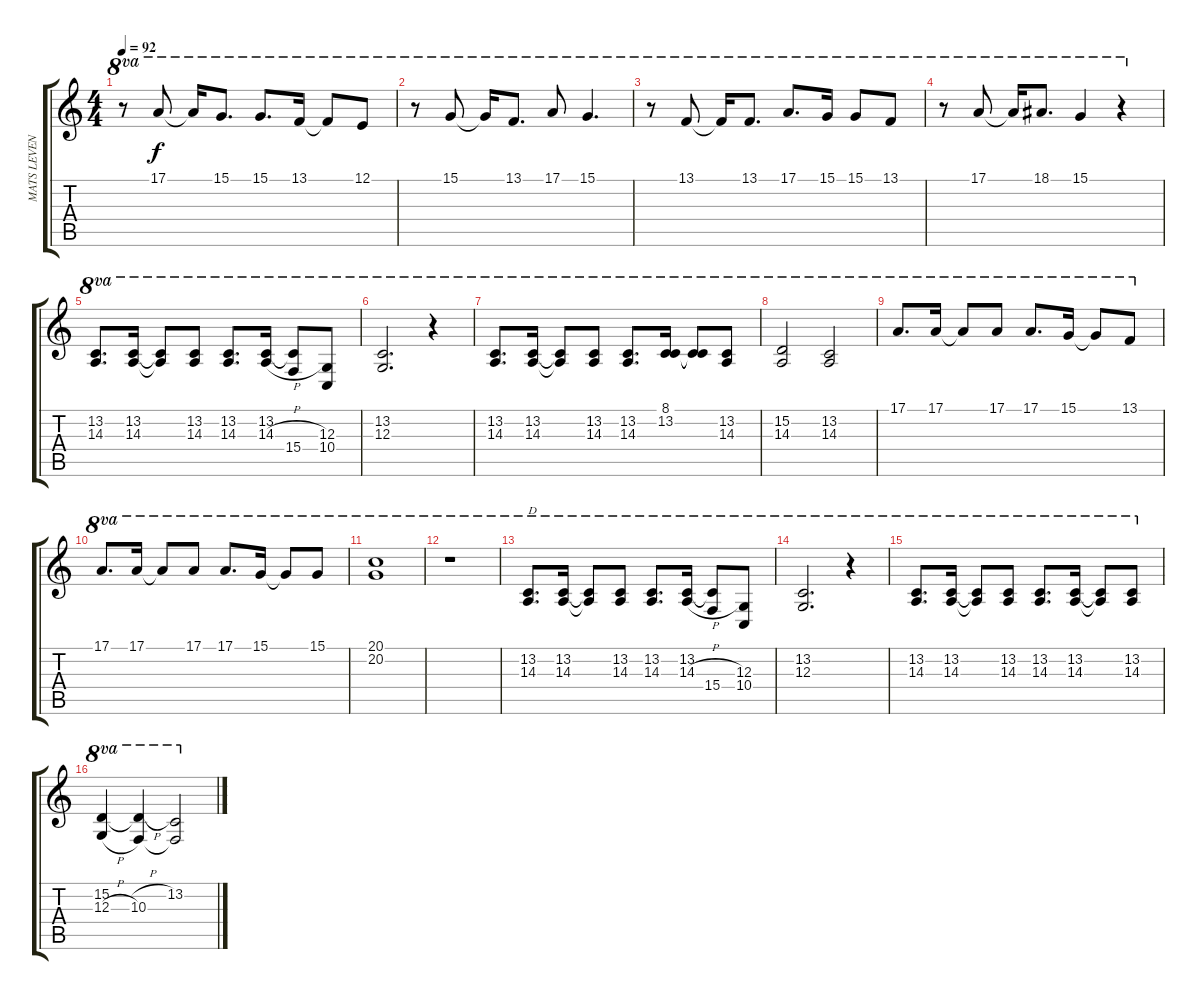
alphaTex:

\track ("MATS LEVEN" "MATS LEVEN") {instrument lead6voice}
\staff {score tabs}
\tuning (E4 B3 G3 D3 A2 E2) {hide}
\ts (4 4)
\tempo 92
\clef g2
\ks c
r.8{ot 8va dy f} 17.1.8{ot 8va} 17.1{t}.16{ot 8va} 15.1.8{d ot 8va} 15.1.8{d ot 8va} 13.1.16{ot 8va} 13.1{t}.8{ot 8va} 12.1.8{ot 8va} |
r.8{ot 8va} 15.1.8{ot 8va} 15.1{t}.16{ot 8va} 13.1.8{d ot 8va} 17.1.8{ot 8va} 15.1.4{d ot 8va} |
r.8{ot 8va} 13.1.8{ot 8va} 13.1{t}.16{ot 8va} 13.1.8{d ot 8va} 17.1.8{d ot 8va} 15.1.16{ot 8va} 15.1.8{ot 8va} 13.1.8{ot 8va} |
r.8{ot 8va} 17.1.8{ot 8va} 17.1{t}.16{ot 8va} 18.1.8{d ot 8va} 15.1.4{ot 8va} r.4{ot 8va} |
(13.2 14.3).8{d ot 8va} (13.2 14.3).16{ot 8va} (13.2{t} 14.3{t}).8{ot 8va} (13.2 14.3).8{ot 8va} (13.2 14.3).8{d ot 8va} (13.2 14.3{h}).16{ot 8va} (13.2{t} 15.4).8{ot 8va} (12.3 10.4).8{ot 8va} |
(13.2 12.3).2{d ot 8va} r.4{ot 8va} |
(13.2 14.3).8{d ot 8va} (13.2 14.3).16{ot 8va} (13.2{t} 14.3{t}).8{ot 8va} (13.2 14.3).8{ot 8va} (13.2 14.3).8{d ot 8va} (8.1 13.2).16{ot 8va} (8.1{t} 13.2{t}).8{ot 8va} (13.2 14.3).8{ot 8va} |
(15.2 14.3).2{ot 8va} (13.2 14.3).2{ot 8va} |
17.1.8{d ot 8va} 17.1.16{ot 8va} 17.1{t}.8{ot 8va} 17.1.8{ot 8va} 17.1.8{d ot 8va} 15.1.16{ot 8va} 15.1{t}.8{ot 8va} 13.1.8{ot 8va} |
17.1.8{d ot 8va} 17.1.16{ot 8va} 17.1{t}.8{ot 8va} 17.1.8{ot 8va} 17.1.8{d ot 8va} 15.1.16{ot 8va} 15.1{t}.8{ot 8va} 15.1.8{ot 8va} |
(20.1 20.2).1{ot 8va} |
r.1{ot 8va} |
(13.2 14.3).8{d ot 8va txt "D"} (13.2 14.3).16{ot 8va} (13.2{t} 14.3{t}).8{ot 8va} (13.2 14.3).8{ot 8va} (13.2 14.3).8{d ot 8va} (13.2 14.3{h}).16{ot 8va} (13.2{t} 15.4).8{ot 8va} (12.3 10.4).8{ot 8va} |
(13.2 12.3).2{d ot 8va} r.4{ot 8va} |
(13.2 14.3).8{d ot 8va} (13.2 14.3).16{ot 8va} (13.2{t} 14.3{t}).8{ot 8va} (13.2 14.3).8{ot 8va} (13.2 14.3).8{d ot 8va} (13.2 14.3).16{ot 8va} (13.2{t} 14.3{t}).8{ot 8va} (13.2 14.3).8{ot 8va} |
(15.2 12.3{h}).4{ot 8va} (15.2{h t} 10.3).4{ot 8va} (13.2 10.3{t}).2{ot 8va}
